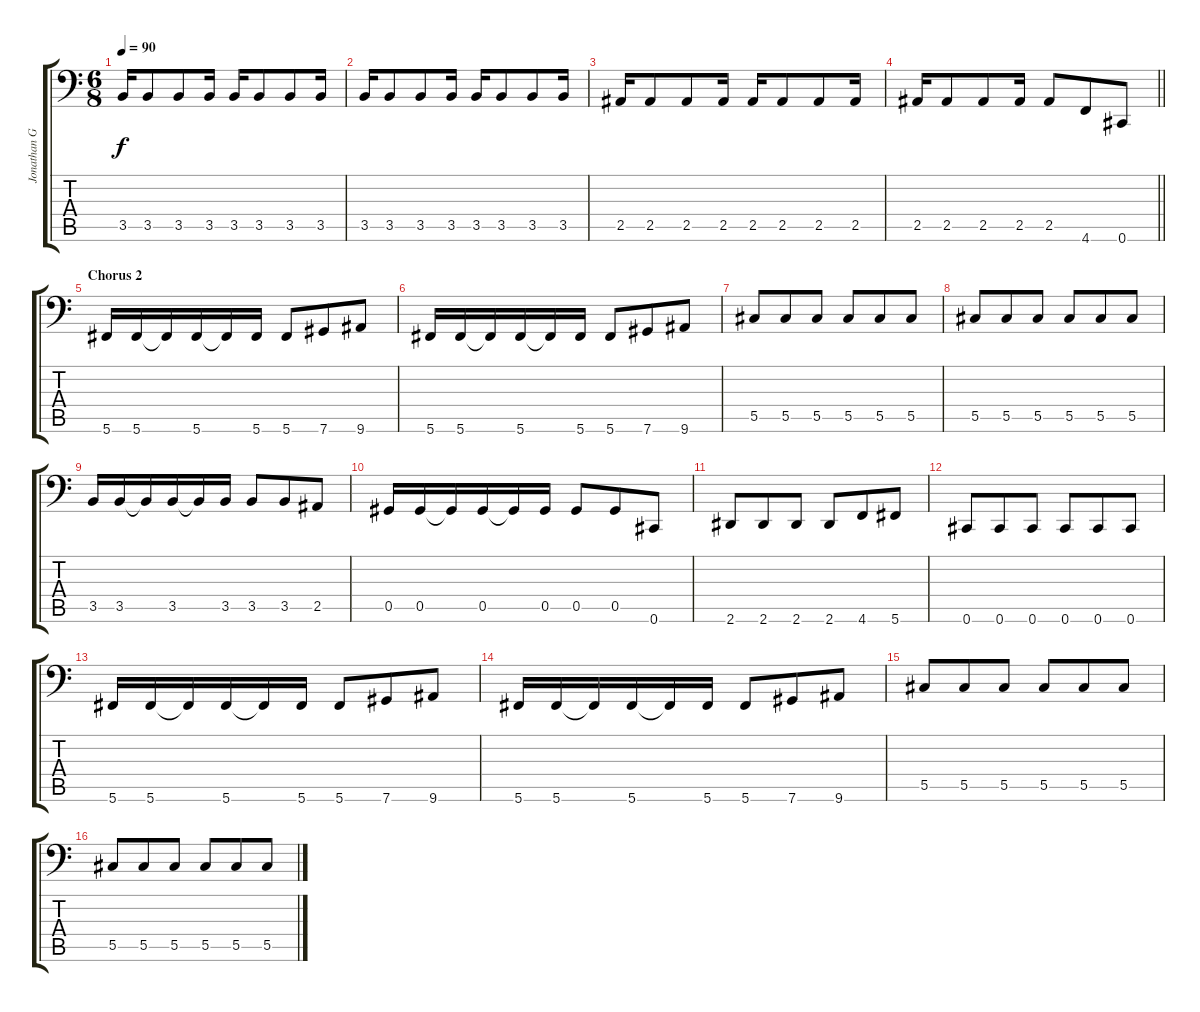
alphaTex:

\track ("Jonathan Gallan" "Jonathan G") {instrument electricbassfinger}
\staff {score tabs}
\tuning (Eb3 Bb2 Gb2 Db2 Ab1 Db1) {hide}
\ts (6 8)
\tempo 90
\clef f4
\ks c
3.5.16{dy f} 3.5.8 3.5.8 3.5.16 3.5.16 3.5.8 3.5.8 3.5.16 |
3.5.16 3.5.8 3.5.8 3.5.16 3.5.16 3.5.8 3.5.8 3.5.16 |
2.5.16 2.5.8 2.5.8 2.5.16 2.5.16 2.5.8 2.5.8 2.5.16 |
\barLineRight lightlight
2.5.16 2.5.8 2.5.8 2.5.16 2.5.8 4.6.8 0.6.8 |
\section ("" "Chorus 2")
5.6.16 5.6.16 5.6{t}.16 5.6.16 5.6{t}.16 5.6.16 5.6.8 7.6.8 9.6.8 |
5.6.16 5.6.16 5.6{t}.16 5.6.16 5.6{t}.16 5.6.16 5.6.8 7.6.8 9.6.8 |
5.5.8 5.5.8 5.5.8 5.5.8 5.5.8 5.5.8 |
5.5.8 5.5.8 5.5.8 5.5.8 5.5.8 5.5.8 |
3.5.16 3.5.16 3.5{t}.16 3.5.16 3.5{t}.16 3.5.16 3.5.8 3.5.8 2.5.8 |
0.5.16 0.5.16 0.5{t}.16 0.5.16 0.5{t}.16 0.5.16 0.5.8 0.5.8 0.6.8 |
2.6.8 2.6.8 2.6.8 2.6.8 4.6.8 5.6.8 |
0.6.8 0.6.8 0.6.8 0.6.8 0.6.8 0.6.8 |
5.6.16 5.6.16 5.6{t}.16 5.6.16 5.6{t}.16 5.6.16 5.6.8 7.6.8 9.6.8 |
5.6.16 5.6.16 5.6{t}.16 5.6.16 5.6{t}.16 5.6.16 5.6.8 7.6.8 9.6.8 |
5.5.8 5.5.8 5.5.8 5.5.8 5.5.8 5.5.8 |
5.5.8 5.5.8 5.5.8 5.5.8 5.5.8 5.5.8
